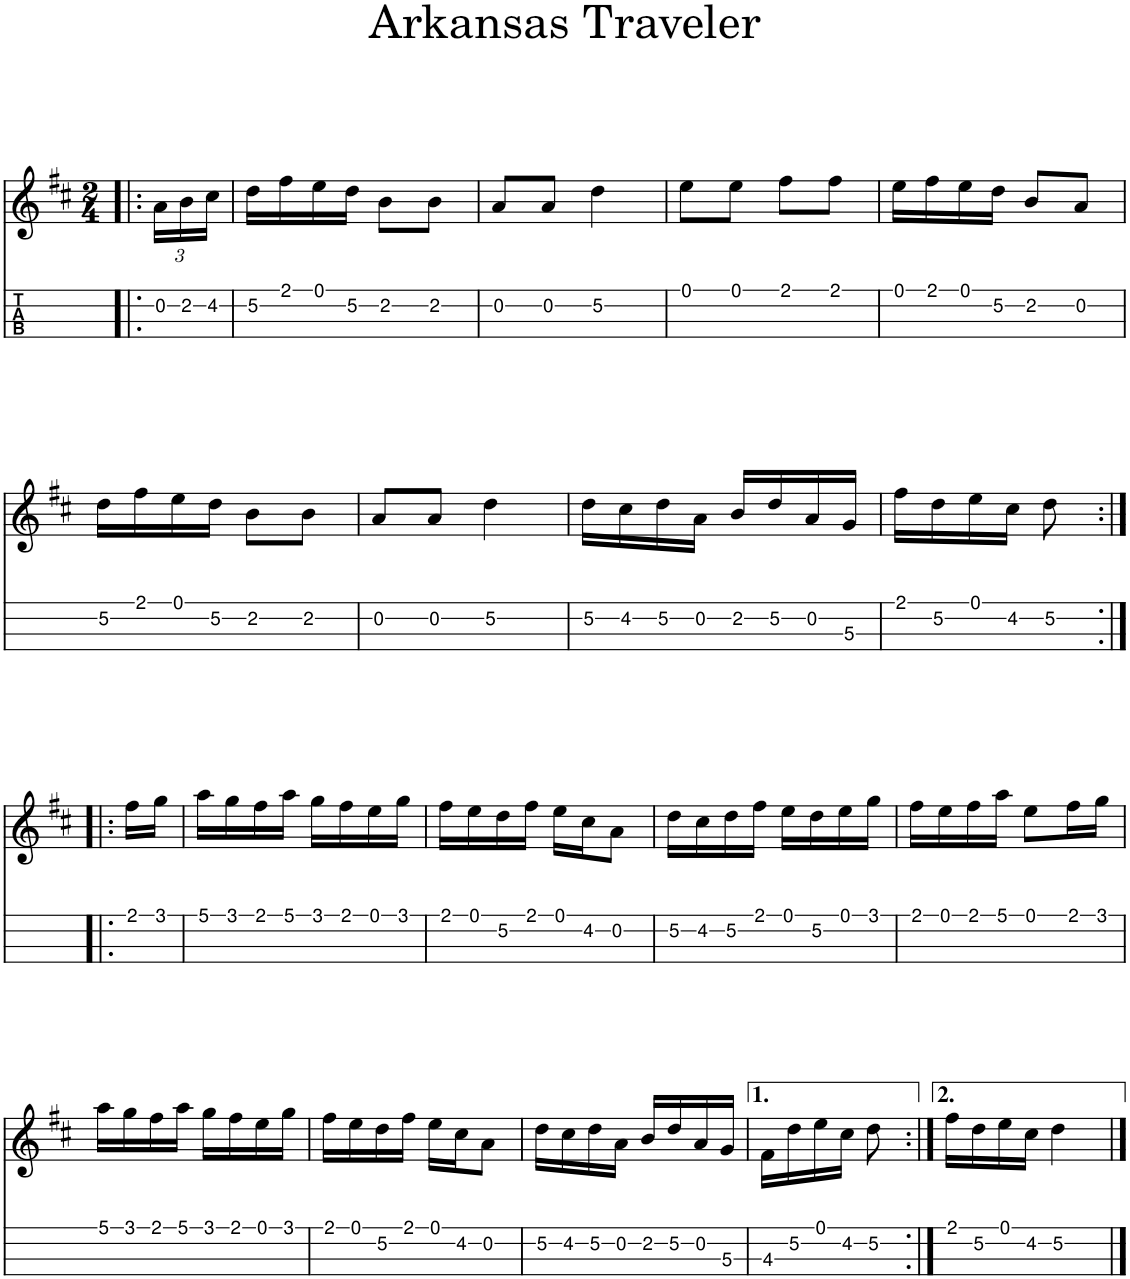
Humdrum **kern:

**kern	**kern
*part1	*part1
*staff2	*staff1
*I"Mandolin	*
*I'Mdn.	*
*stria4	*
*	*clefG2
*k[f#c#]	*k[f#c#]
*D:	*D:
*M2/4	*M2/4
*Xbrackettup	*Xbrackettup
=1!|:	=1!|:
24aLL	24a\LL
24b	24b\
24cc#JJ	24cc#\JJ
=2	=2
16ddLL	16dd\LL
16ff#J	16ff#\
16eeL	16ee\
16ddJJ	16dd\JJ
8bL	8b\L
8bJ	8b\J
=3	=3
8aL	8a/L
8aJ	8a/J
4dd	4dd\
=4	=4
8eeL	8ee\L
8eeJ	8ee\J
8ff#L	8ff#\L
8ff#J	8ff#\J
=5	=5
16eeLL	16ee\LL
16ff#J	16ff#\
16eeL	16ee\
16ddJJ	16dd\JJ
8bL	8b/L
8aJ	8a/J
!!LO:LB:g=z
=6	=6
16ddLL	16dd\LL
16ff#J	16ff#\
16eeL	16ee\
16ddJJ	16dd\JJ
8bL	8b\L
8bJ	8b\J
=7	=7
8aL	8a/L
8aJ	8a/J
4dd	4dd\
=8	=8
16ddLL	16dd\LL
16cc#J	16cc#\
16ddL	16dd\
16aJJ	16a\JJ
16bLL	16b/LL
16ddJ	16dd/
16aL	16a/
16gJJ	16g/JJ
=9	=9
16ff#LL	16ff#\LL
16ddJ	16dd\
16eeL	16ee\
16cc#JJ	16cc#\JJ
8dd	8dd\
!!LO:LB:g=z
=10:|!|:	=10:|!|:
16ff#LL	16ff#\LL
16ggJJ	16gg\JJ
=11	=11
16aaLL	16aa\LL
16ggJ	16gg\
16ff#L	16ff#\
16aaJJ	16aa\JJ
16ggLL	16gg\LL
16ff#J	16ff#\
16eeL	16ee\
16ggJJ	16gg\JJ
=12	=12
16ff#LL	16ff#\LL
16eeJ	16ee\
16ddL	16dd\
16ff#JJ	16ff#\JJ
16eeLL	16ee\LL
16cc#J	16cc#\J
8aJ	8a\J
=13	=13
16ddLL	16dd\LL
16cc#J	16cc#\
16ddL	16dd\
16ff#JJ	16ff#\JJ
16eeLL	16ee\LL
16ddJ	16dd\
16eeL	16ee\
16ggJJ	16gg\JJ
=14	=14
16ff#LL	16ff#\LL
16eeJ	16ee\
16ff#L	16ff#\
16aaJJ	16aa\JJ
8eeL	8ee\L
16ff#L	16ff#\L
16ggJJ	16gg\JJ
!!LO:LB:g=z
=15	=15
16aaLL	16aa\LL
16ggJ	16gg\
16ff#L	16ff#\
16aaJJ	16aa\JJ
16ggLL	16gg\LL
16ff#J	16ff#\
16eeL	16ee\
16ggJJ	16gg\JJ
=16	=16
16ff#LL	16ff#\LL
16eeJ	16ee\
16ddL	16dd\
16ff#JJ	16ff#\JJ
16eeLL	16ee\LL
16cc#J	16cc#\J
8aJ	8a\J
=17	=17
16ddLL	16dd\LL
16cc#J	16cc#\
16ddL	16dd\
16aJJ	16a\JJ
16bLL	16b/LL
16ddJ	16dd/
16aL	16a/
16gJJ	16g/JJ
=18	=18
16f#LL	16f#\LL
16ddJ	16dd\
16eeL	16ee\
16cc#JJ	16cc#\JJ
8dd	8dd\
=19:|!	=19:|!
16ff#LL	16ff#\LL
16ddJ	16dd\
16eeL	16ee\
16cc#JJ	16cc#\JJ
4dd	4dd\
==	==
*-	*-
